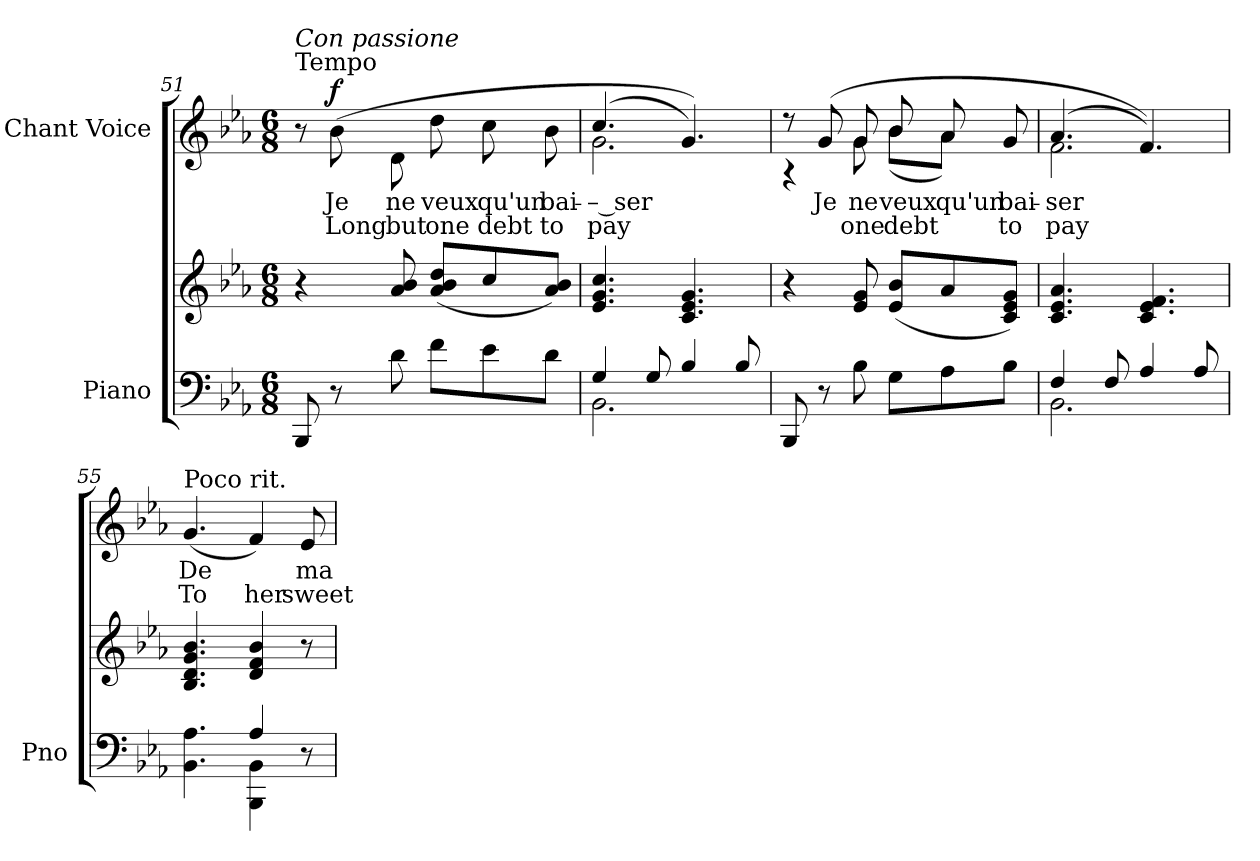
**kern	**kern	**kern	**text	**text	**dynam
*part2	*part2	*part1	*part1	*part1	*part1
*staff3	*staff2	*staff1	*staff1	*staff1	*staff1
*I"Piano	*	*I"Chant Voice	*	*	*
*I'Pno	*	*	*	*	*
*clefF4	*clefG2	*clefG2	*	*	*
*k[b-e-a-]	*k[b-e-a-]	*k[b-e-a-]	*	*	*
*M6/8	*M6/8	*M6/8	*	*	*
=51	=51	=51	=51	=51	=51
!	!	!LO:TX:a:t=Tempo	!	!	!
!	!	!LO:TX:i:t=Con passione	!	!	!
8BBB-/	4r	8r	.	.	.
!	!	!	!	!	!LO:DY:a
8r	.	(8b-\	Je	Long	f
8d\	8a-/ 8b-/	8d\	ne	but	.
8f\L	(8a-/ 8b-/ 8dd/L	8dd\	veux	one	.
8e-\	8cc/	8cc\	qu'un	debt	.
8d\J	8a-/ 8b-/J)	8b-\	bai-	to	.
=52	=52	=52	=52	=52	=52
*^	*	*^	*	*	*
4G/	2.BB-\	4.e-/ 4.g/ 4.cc/	(4.cc/	2.g\	-– ser	pay	.
8G/	.	.	.	.	.	.	.
4B-/	.	4.c/ 4.e-/ 4.g/	4.g/))	.	.	.	.
8B-/	.	.	.	.	.	.	.
*v	*v	*	*	*	*	*	*
=53	=53	=53	=53	=53	=53	=53
8BBB-/	4r	8r	4r	.	.	.
8r	.	(8g/	.	Je	.	.
8B-\	8e-/ 8g/	8g/	8g\	ne	one	.
8G\L	(8e-/ 8b-/L	8b-/	(8b-\L	veux	debt	.
8A-\	8a-/	8a-/	8a-\J)	qu'un	.	.
8B-\J	8c/ 8e-/ 8g/J)	8g/	8ryy	bai-	to	.
=54	=54	=54	=54	=54	=54	=54
*^	*	*	*	*	*	*
4F/	2.BB-\	4.c/ 4.e-/ 4.a-/	(4.a-/	2.f\	-ser	pay	.
8F/	.	.	.	.	.	.	.
4A-/	.	4.c/ 4.e-/ 4.f/	4.f/))	.	.	.	.
8A-/	.	.	.	.	.	.	.
*	*	*	*v	*v	*	*	*
=55	=55	=55	=55	=55	=55	=55
!	!	!	!LO:TX:a:t=Poco rit.	!	!	!
4.BB-\ 4.A-\	4.ryy	4.B-/ 4.d/ 4.g/ 4.b-/	(4.g/	De	To	.
4BBB-\ 4BB-\	4A-/	4d/ 4f/ 4b-/	4f/)	.	her	.
8r	8ryy	8r	8e-/	ma	sweet	.
*v	*v	*	*	*	*	*
=	=	=	=	=	=
*-	*-	*-	*-	*-	*-
